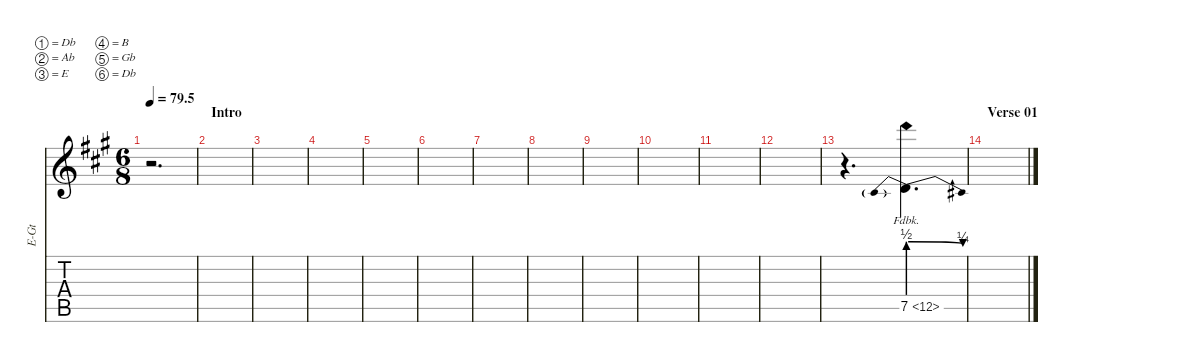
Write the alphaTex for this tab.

\defaultSystemsLayout 4
\hideDynamics
\bracketExtendMode nobrackets
\otherSystemsTrackNameOrientation horizontal
\track ("Guitar4" "E-Gt") {instrument overdrivenguitar}
\staff {score tabs}
\tuning (Db4 Ab3 E3 B2 Gb2 Db2)
\ts (6 8)
\tempo
79.5
\accidentals auto
\clef g2
\ottava regular
\simile none
\scale
0.487395
\ks a
r.2{d dy f instrument overdrivenguitar beam Down} |
\section ("" "Intro")
\scale
0.256303 |
\scale
0.256303 |
\scale
0.333333 |
\scale
0.333333 |
\scale
0.333333 |
\scale
0.333333 |
\scale
0.333333 |
\scale
0.333333 |
\scale
0.333333 |
\scale
0.333333 |
\scale
0.333333 |
\scale
0.333333 r.4{d beam Down} 7.5{be (prebendrelease 0 2 59.4 1) fh 5}.4{d beam Down} |
\section ("" "Verse 01")
\scale
0.333333 |
\scale
0.333333 |
\scale
0.333333
